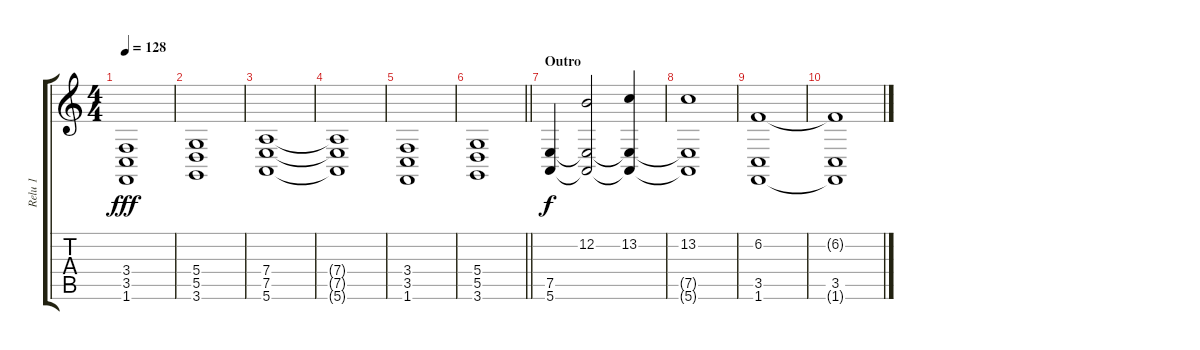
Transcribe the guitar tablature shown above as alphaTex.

\track ("Relu 1" "Relu 1") {instrument stringensemble1}
\staff {score tabs}
\tuning (E4 B3 G3 D3 A2 E2) {hide}
\ts (4 4)
\tempo 128
\clef g2
\ks c
(3.4 3.5 1.6).1{dy fff} |
(5.4 5.5 3.6).1 |
(7.4 7.5 5.6).1 |
(7.4{t} 7.5{t} 5.6{t}).1 |
(3.4 3.5 1.6).1 |
\barLineRight lightlight
(5.4 5.5 3.6).1 |
\section ("" "Outro")
(7.5 5.6).4{dy f} (12.2 7.5{t} 5.6{t}).2 (13.2 7.5{t} 5.6{t}).4 |
(13.2 7.5{t} 5.6{t}).1 |
(6.2 3.5 1.6).1 |
(6.2{t} 3.5 1.6{t}).1
